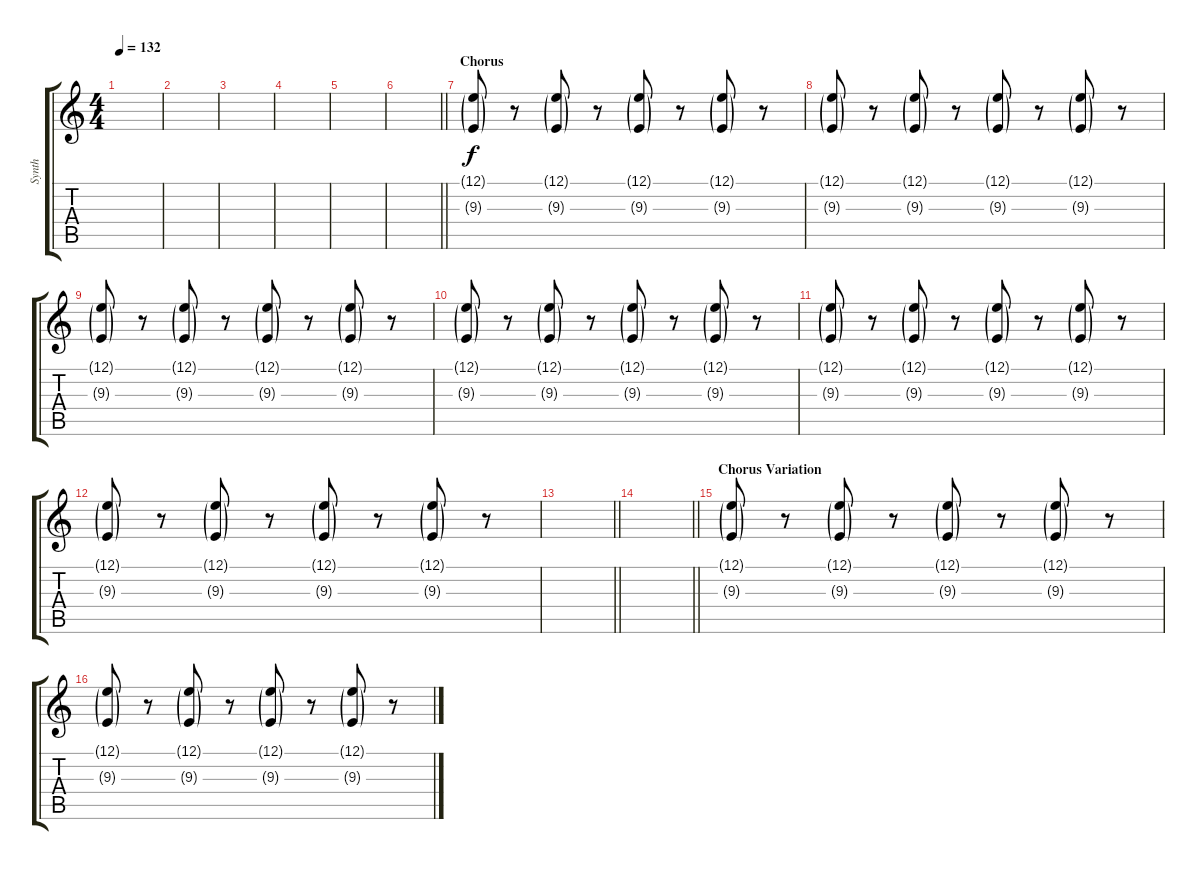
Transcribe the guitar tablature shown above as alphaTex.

\track ("Synth" "Synth") {instrument lead2sawtooth}
\staff {score tabs}
\tuning (E4 B3 G3 D3 A2 E2) {hide}
\ts (4 4)
\tempo 132
\clef g2
\ks c
|
|
|
|
|
\barLineRight lightlight
|
\section ("" "Chorus")
(12.1{g} 9.3{g}).8{volume 10 instrument pad3polysynth} r.8 (12.1{g} 9.3{g}).8 r.8 (12.1{g} 9.3{g}).8 r.8 (12.1{g} 9.3{g}).8 r.8 |
(12.1{g} 9.3{g}).8 r.8 (12.1{g} 9.3{g}).8 r.8 (12.1{g} 9.3{g}).8 r.8 (12.1{g} 9.3{g}).8 r.8 |
(12.1{g} 9.3{g}).8 r.8 (12.1{g} 9.3{g}).8 r.8 (12.1{g} 9.3{g}).8 r.8 (12.1{g} 9.3{g}).8 r.8 |
(12.1{g} 9.3{g}).8 r.8 (12.1{g} 9.3{g}).8 r.8 (12.1{g} 9.3{g}).8 r.8 (12.1{g} 9.3{g}).8 r.8 |
(12.1{g} 9.3{g}).8 r.8 (12.1{g} 9.3{g}).8 r.8 (12.1{g} 9.3{g}).8 r.8 (12.1{g} 9.3{g}).8 r.8 |
(12.1{g} 9.3{g}).8 r.8 (12.1{g} 9.3{g}).8 r.8 (12.1{g} 9.3{g}).8 r.8 (12.1{g} 9.3{g}).8 r.8 |
\barLineRight lightlight
|
\barLineRight lightlight
|
\section ("" "Chorus Variation")
(12.1{g} 9.3{g}).8{volume 10 instrument pad3polysynth} r.8 (12.1{g} 9.3{g}).8 r.8 (12.1{g} 9.3{g}).8 r.8 (12.1{g} 9.3{g}).8 r.8 |
(12.1{g} 9.3{g}).8 r.8 (12.1{g} 9.3{g}).8 r.8 (12.1{g} 9.3{g}).8 r.8 (12.1{g} 9.3{g}).8 r.8
